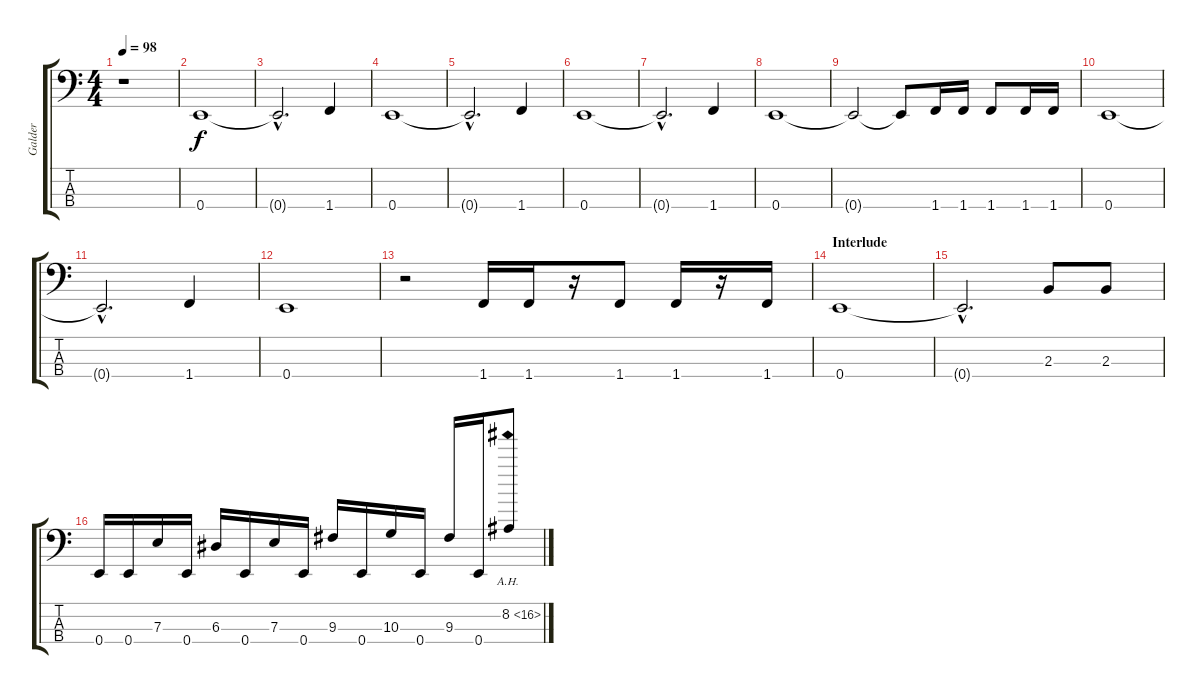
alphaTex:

\track ("Galder" "Galder") {instrument acousticguitarnylon}
\staff {score tabs}
\tuning (G2 D2 A1 E1) {hide}
\ts (4 4)
\tempo 98
\clef f4
\ks c
r.1{dy f instrument acousticguitarnylon} |
0.4.1 |
0.4{hac t}.2{d} 1.4.4 |
0.4.1 |
0.4{hac t}.2{d} 1.4.4 |
0.4.1 |
0.4{hac t}.2{d} 1.4.4 |
0.4.1 |
0.4{t}.2 0.4{t}.8 1.4.16 1.4.16 1.4.8 1.4.16 1.4.16 |
0.4.1 |
0.4{hac t}.2{d} 1.4.4 |
0.4.1 |
r.2 1.4.16 1.4.16 r.16 1.4.8 1.4.16 r.16 1.4.16 |
\section ("" "Interlude")
0.4.1 |
0.4{hac t}.2{d} 2.3.8 2.3.8 |
0.4.16 0.4.16 7.3.16 0.4.16 6.3.16 0.4.16 7.3.16 0.4.16 9.3.16 0.4.16 10.3.16 0.4.16 9.3.16 0.4.16 8.2{ah 8}.8
